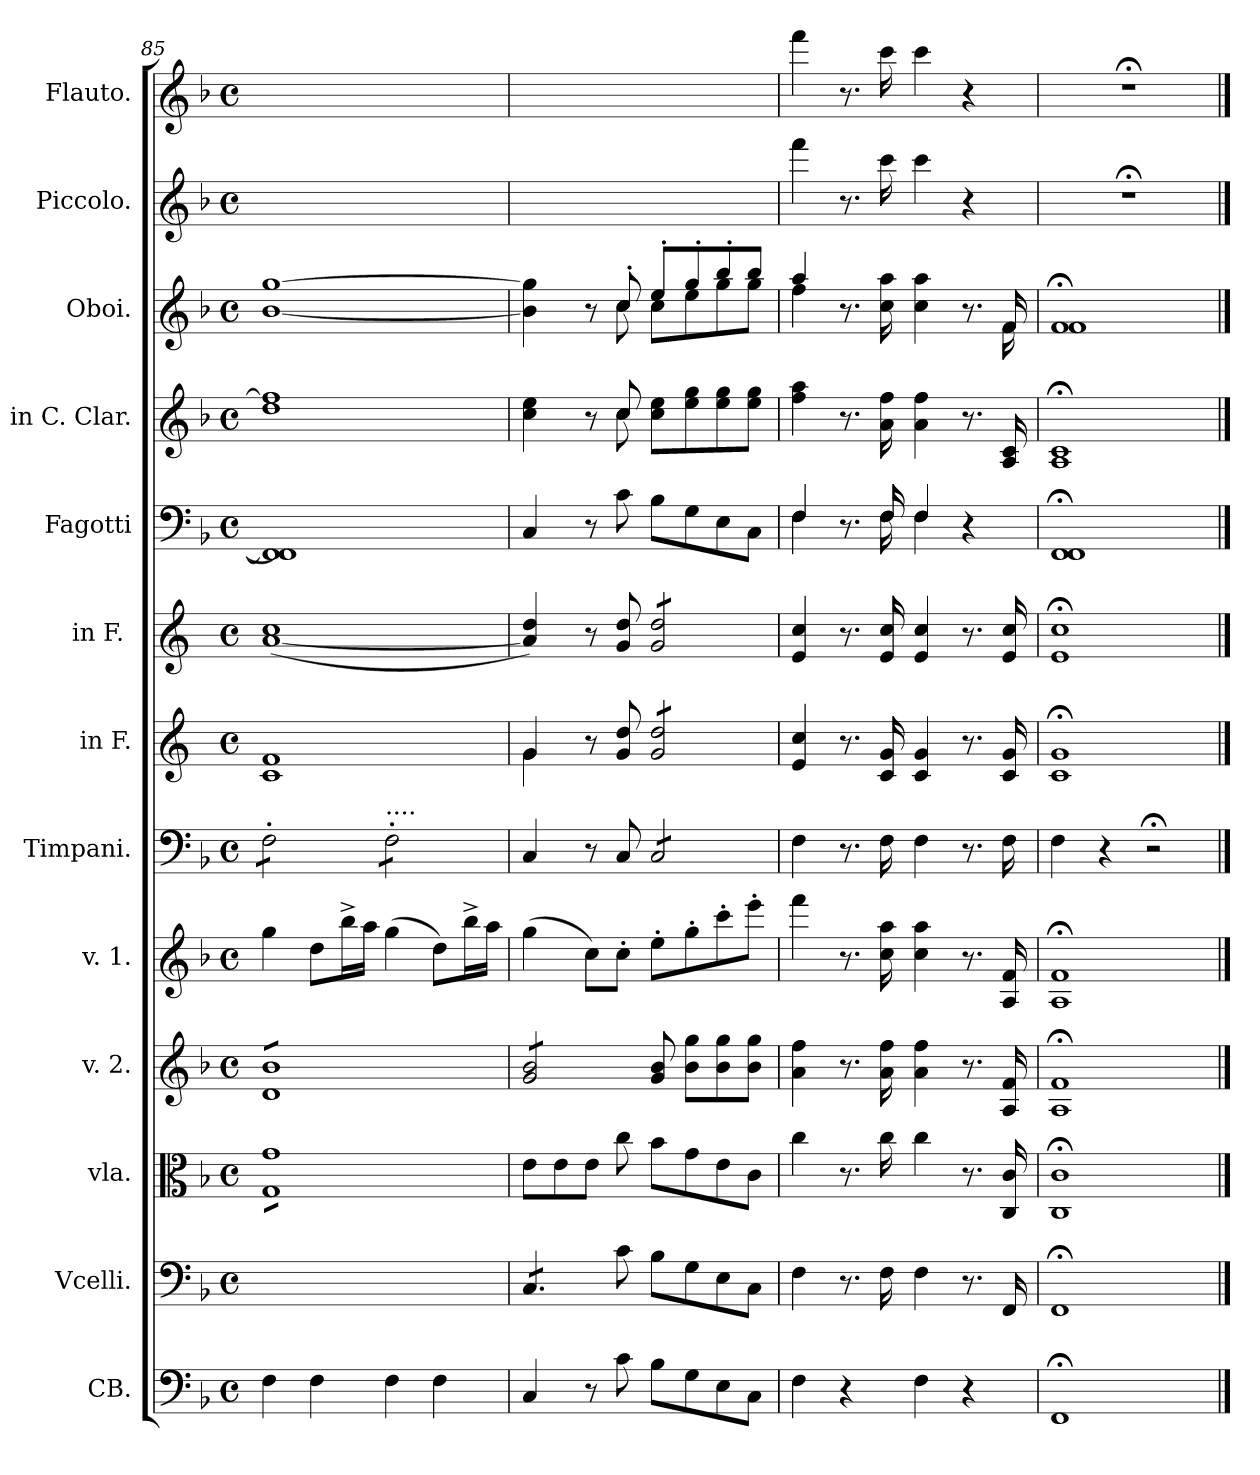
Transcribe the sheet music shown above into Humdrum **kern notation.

**kern	**kern	**kern	**kern	**kern	**kern	**kern	**kern	**kern	**kern	**kern	**kern	**kern
*part13	*part12	*part11	*part10	*part9	*part8	*part7	*part6	*part5	*part4	*part3	*part2	*part1
*staff13	*staff12	*staff11	*staff10	*staff9	*staff8	*staff7	*staff6	*staff5	*staff4	*staff3	*staff2	*staff1
*I"CB.	*I"Vcelli.	*I"vla.	*I"v. 2.	*I"v. 1.	*I"Timpani.	*I"in F.	*I"in F. 	*I"Fagotti	*I"in C. Clar.	*I"Oboi.	*I"Piccolo.	*I"Flauto.
*I'Cb	*	*I'Vla	*I'V	*I'V	*I'Timp	*	*	*	*	*I'Ob	*I'Picc	*I'Fl
*clefF4	*clefF4	*clefC3	*clefG2	*clefG2	*clefF4	*clefG2	*clefG2	*clefF4	*clefG2	*clefG2	*clefG2	*clefG2
*	*	*	*	*	*	*ITrd4c7	*ITrd4c7	*	*	*	*	*
*k[b-]	*k[b-]	*k[b-]	*k[b-]	*k[b-]	*k[b-]	*k[b-]	*k[b-]	*k[b-]	*k[b-]	*k[b-]	*k[b-]	*k[b-]
*M4/4	*M4/4	*M4/4	*M4/4	*M4/4	*M4/4	*M4/4	*M4/4	*M4/4	*M4/4	*M4/4	*M4/4	*M4/4
*met(c)	*met(c)	*met(c)	*met(c)	*met(c)	*met(c)	*met(c)	*met(c)	*met(c)	*met(c)	*met(c)	*met(c)	*met(c)
=85	=85	=85	=85	=85	=85	=85	=85	=85	=85	=85	=85	=85
!	!	!	!	!	!LO:TX:a:t=....	!	!	!	!	!	!	!
*	*	*tremolo	*	*	*	*	*	*	*	*	*	*
*	*	*	*tremolo	*	*	*	*	*	*	*	*	*
*	*	*	*	*	*tremolo	*	*	*	*	*	*	*
4F\	1ryy	8G\ 8g\L	8d/ 8b-/L	4gg\	8F'\L	1F/ 1B-/	(>[1d/ 1f/	1FF]/ 1FF]/	1dd\ 1ff]\	[1b-\ [1gg\	4gg\yy	4gg\yy
.	.	8G\ 8g\	8d/ 8b-/	.	8F'\	.	.	.	.	.	.	.
4F\	.	8G\ 8g\	8d/ 8b-/	8dd\L	8F'\	.	.	.	.	.	8dd\Lyy	8dd\Lyy
.	.	8G\ 8g\	8d/ 8b-/	16bb-^\L	8F'\J	.	.	.	.	.	16bb-^\Lyy	16bb-^\Lyy
.	.	.	.	16aa\JJ	.	.	.	.	.	.	16aa\JJyy	16aa\JJyy
!	!	!	!	!	!LO:TX:a:t=....	!	!	!	!	!	!	!
4F\	.	8G\ 8g\	8d/ 8b-/	(4gg\	8F'\L	.	.	.	.	.	4gg\yy	4gg\yy
.	.	8G\ 8g\	8d/ 8b-/	.	8F'\	.	.	.	.	.	.	.
4F\	.	8G\ 8g\	8d/ 8b-/	8dd\L)	8F'\	.	.	.	.	.	8dd\Lyy	8dd\Lyy
.	.	8G\ 8g\J	8d/ 8b-/J	16bb-^\L	8F'\J	.	.	.	.	.	16bb-^\Lyy	16bb-^\Lyy
*	*	*	*	*	*Xtremolo	*	*	*	*	*	*	*
*	*	*Xtremolo	*	*	*	*	*	*	*	*	*	*
.	.	.	.	16aa\JJ	.	.	.	.	.	.	16aa\JJyy	16aa\JJyy
=86	=86	=86	=86	=86	=86	=86	=86	=86	=86	=86	=86	=86
*	*	*	*	*	*	*^	*	*	*^	*^	*	*
*	*tremolo	*	*	*	*	*	*	*	*	*	*	*	*	*	*
4C/	8C/L	8e\L	8g/ 8b-/L	(4gg\	4C/	4c/	4c\	4d]/ 4g/)	4C/	4cc\ 4ee\	4ryy	4b-]\ 4gg]\	4ryy	4gg\yy	4gg\yy
.	8C/	8e\	8g/ 8b-/	.	.	.	.	.	.	.	.	.	.	.	.
8r	8C/J	8e\J	8g/ 8b-/	8cc\L)	8r	8r	4ryy	8r	8r	8r	8ryy	8r	8ryy	8cc\Lyy	8cc\Lyy
*	*Xtremolo	*	*	*	*	*	*	*	*	*	*	*	*	*	*
8c\	8c\	8cc\	8g/ 8b-/J	8cc'\J	8C/	8c/ 8g/	.	8c/ 8g/	8c\	8cc/	8cc\	8cc'/	8cc\	8cc'\Jyy	8cc'\Jyy
*	*	*	*Xtremolo	*	*	*	*	*	*	*	*	*	*	*	*
*	*	*	*	*	*tremolo	*	*	*	*	*	*	*	*	*	*
*	*	*	*	*	*	*tremolo	*	*	*	*	*	*	*	*	*
*	*	*	*	*	*	*	*	*tremolo	*	*	*	*	*	*	*
8B-\L	8B-\L	8b-\L	8g/ 8b-/	8ee'\L	8C/L	8c/ 8g/L	2ryy	8c/ 8g/L	8B-\L	8cc\ 8ee\L	2ryy	8ee'/L	8cc\L	8ee'\Lyy	8ee'\Lyy
8G\	8G\	8g\	8b-\ 8gg\L	8gg'\	8C/	8c/ 8g/	.	8c/ 8g/	8G\	8ee\ 8gg\	.	8gg'/	8ee\	8gg'\yy	8gg'\yy
8E\	8E\	8e\	8b-\ 8gg\	8ccc'\	8C/	8c/ 8g/	.	8c/ 8g/	8E\	8ee\ 8gg\	.	8bb-'/	8gg\	8ccc'\yy	8ccc'\yy
8C\J	8C\J	8c\J	8b-\ 8gg\J	8eee'\J	8C/J	8c/ 8g/J	.	8c/ 8g/J	8C\J	8ee\ 8gg\J	.	8bb-/J	8gg\J	8eee'\Jyy	8eee'\Jyy
*	*	*	*	*	*	*	*	*Xtremolo	*	*	*	*	*	*	*
*	*	*	*	*	*	*Xtremolo	*	*	*	*	*	*	*	*	*
*	*	*	*	*	*Xtremolo	*	*	*	*	*	*	*	*	*	*
*	*	*	*	*	*	*v	*v	*	*	*v	*v	*	*	*	*
=87	=87	=87	=87	=87	=87	=87	=87	=87	=87	=87	=87	=87	=87
*	*	*	*	*	*	*	*	*^	*	*	*	*	*
4F\	4F\	4cc\	4a\ 4ff\	4fff\	4F\	4A/ 4f/	4A/ 4f/	4F/	4F\	4ff\ 4aa\	4aa/	4ff\	4fff\	4fff\
4r	8.r	8.r	8.r	8.r	8.r	8.r	8.r	8.r	8.ryy	8.r	8.r	4ryy	8.r	8.r
.	16F\	16cc\	16a\ 16ff\	16cc\ 16aa\	16F\	16F/ 16c/	16A/ 16f/	16F/	16F\	16a\ 16ff\	16cc\ 16aa\	.	16ccc\	16ccc\
4F\	4F\	4cc\	4a\ 4ff\	4cc\ 4aa\	4F\	4F/ 4c/	4A/ 4f/	4F/	4F\	4a\ 4ff\	4cc\ 4aa\	4ryy	4ccc\	4ccc\
4r	8.r	8.r	8.r	8.r	8.r	8.r	8.r	4r	4ryy	8.r	8.r	8.ryy	4r	4r
.	16FF/	16C/ 16c/	16A/ 16f/	16A/ 16f/	16F\	16F/ 16c/	16A/ 16f/	.	.	16A/ 16c/	16f/	16f\	.	.
*	*	*	*	*	*	*	*	*v	*v	*	*	*	*	*
=88	=88	=88	=88	=88	=88	=88	=88	=88	=88	=88	=88	=88	=88
1FF;</	1FF;</	1C;</ 1c;</	1A;</ 1f;</	1A;</ 1f;</	4F\	1F;</ 1c;</	1A;</ 1f;</	1FF;</ 1FF;</	1A;</ 1c;</	1f;</	1f\	1r;<	1r;<
.	.	.	.	.	4r	.	.	.	.	.	.	.	.
.	.	.	.	.	2r;<	.	.	.	.	.	.	.	.
*	*	*	*	*	*	*	*	*	*	*v	*v	*	*
==	==	==	==	==	==	==	==	==	==	==	==	==
*-	*-	*-	*-	*-	*-	*-	*-	*-	*-	*-	*-	*-
